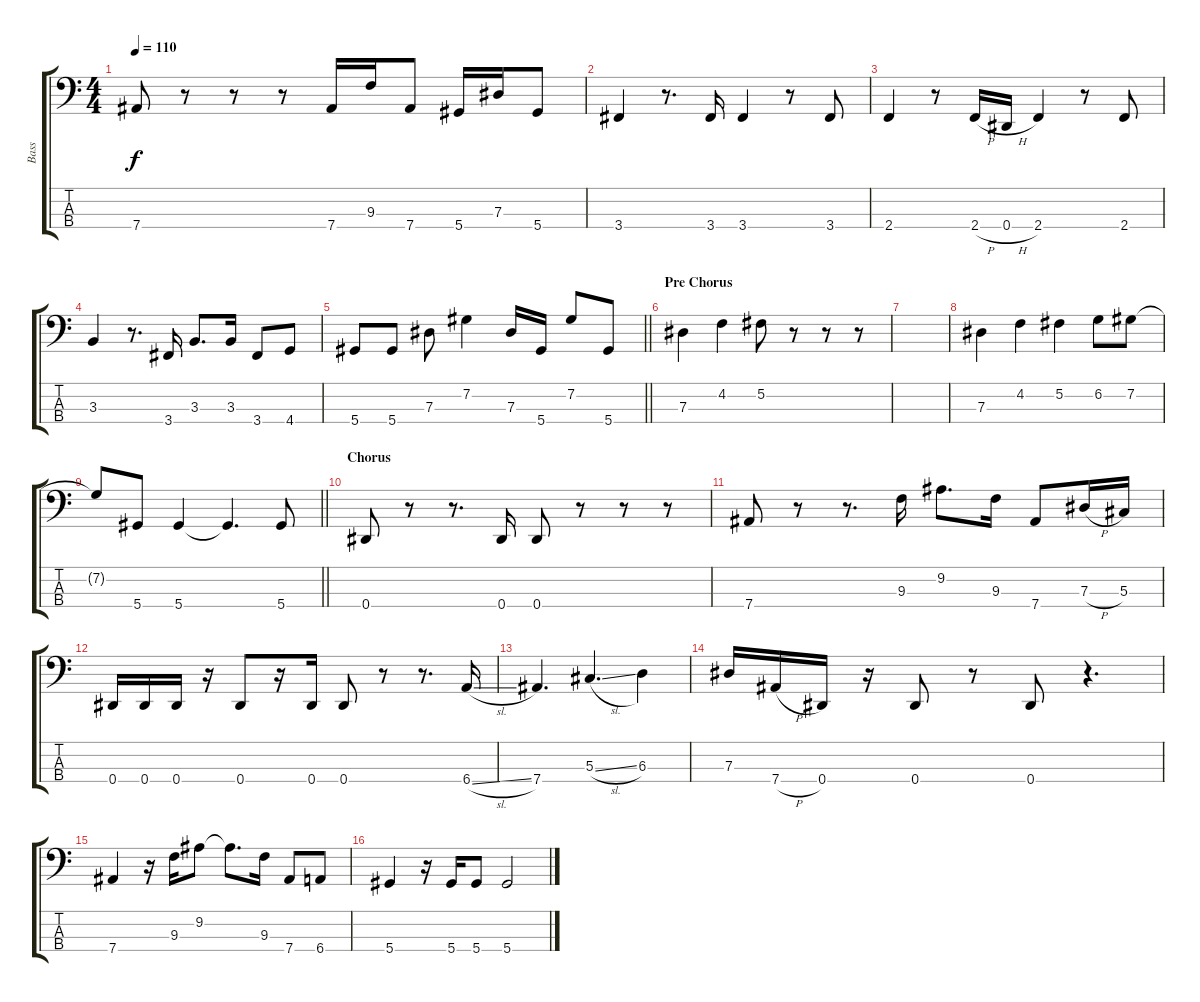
\track ("Bass" "Bass") {instrument electricbasspick bank 255}
\staff {score tabs}
\tuning (Gb2 Db2 Ab1 Eb1) {hide}
\ts (4 4)
\tempo 110
\clef f4
\ks c
7.4.8{dy f} r.8 r.8 r.8 7.4.16 9.3.16 7.4.8 5.4.16 7.3.16 5.4.8 |
3.4.4 r.8{d} 3.4.16 3.4.4 r.8 3.4.8 |
2.4.4 r.8 2.4{h}.16 0.4{h}.16 2.4.4 r.8 2.4.8 |
3.3.4 r.8{d} 3.4.16 3.3.8{d} 3.3.16 3.4.8 4.4.8 |
\barLineRight lightlight
5.4.8 5.4.8 7.3.8 7.2.4 7.3.16 5.4.16 7.2.8 5.4.8 |
\section ("" "Pre Chorus")
7.3.4 4.2.4 5.2.8 r.8 r.8 r.8 |
|
7.3.4 4.2.4 5.2.4 6.2.8 7.2.8 |
\barLineRight lightlight
7.2{t}.8 5.4.8 5.4.4 5.4{t}.4{d} 5.4.8 |
\section ("" "Chorus")
0.4.8 r.8 r.8{d} 0.4.16 0.4.8 r.8 r.8 r.8 |
7.4.8 r.8 r.8{d} 9.3.16 9.2.8{d} 9.3.16 7.4.8 7.3{h}.16 5.3.16 |
0.4.16 0.4.16 0.4.16 r.16 0.4.8 r.16 0.4.16 0.4.8 r.8 r.8{d} 6.4{sl}.16 |
7.4.4{d} 5.3{sl}.4{d} 6.3.4 |
7.3.16 7.4{h}.16 0.4.16 r.16 0.4.8 r.8 0.4.8 r.4{d} |
7.4.4 r.16 9.3.16 9.2.8 9.2{t}.8{d} 9.3.16 7.4.8 6.4.8 |
5.4.4 r.16 5.4.16 5.4.8 5.4.2
